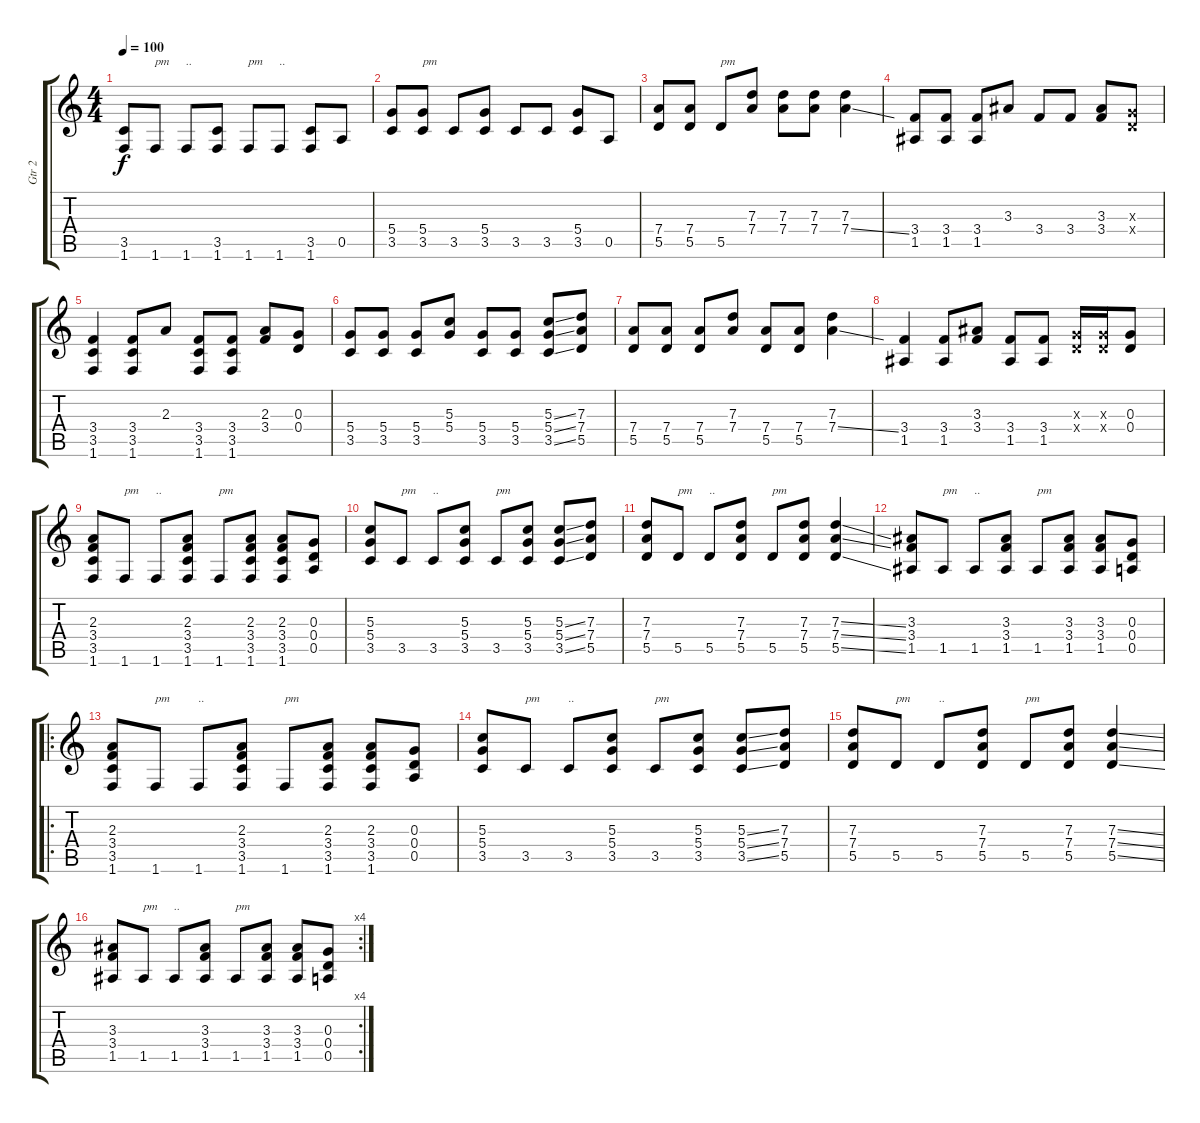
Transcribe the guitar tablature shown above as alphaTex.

\track ("Gtr 2" "Gtr 2") {instrument distortionguitar}
\staff {score tabs}
\tuning (E4 B3 G3 D3 A2 E2) {hide}
\ts (4 4)
\tempo 100
\clef g2
\ks c
(3.5 1.6).8{dy f instrument distortionguitar} 1.6.8{txt "pm"} 1.6.8{txt ".."} (3.5 1.6).8 1.6.8{txt "pm"} 1.6.8{txt ".."} (3.5 1.6).8 0.5.8 |
(5.4 3.5).8 (5.4 3.5).8{txt "pm"} 3.5.8 (5.4 3.5).8 3.5.8 3.5.8 (5.4 3.5).8 0.5.8 |
(7.4 5.5).8 (7.4 5.5).8 5.5.8{txt "pm"} (7.3 7.4).8 (7.3 7.4).8 (7.3 7.4).8 (7.3 7.4{ss}).4 |
(3.4 1.5).8 (3.4 1.5).8 (3.4 1.5).8 3.3.8 3.4.8 3.4.8 (3.3 3.4).8 (0.3{x} 0.4{x}).8 |
(3.4 3.5 1.6).4 (3.4 3.5 1.6).8 2.3.8 (3.4 3.5 1.6).8 (3.4 3.5 1.6).8 (2.3 3.4).8 (0.3 0.4).8 |
(5.4 3.5).8 (5.4 3.5).8 (5.4 3.5).8 (5.3 5.4).8 (5.4 3.5).8 (5.4 3.5).8 (5.3{ss} 5.4{ss} 3.5{ss}).8 (7.3 7.4 5.5).8 |
(7.4 5.5).8 (7.4 5.5).8 (7.4 5.5).8 (7.3 7.4).8 (7.4 5.5).8 (7.4 5.5).8 (7.3 7.4{ss}).4 |
(3.4 1.5).4 (3.4 1.5).8 (3.3 3.4).8 (3.4 1.5).8 (3.4 1.5).8 (0.3{x} 0.4{x}).16 (0.3{x} 0.4{x}).16 (0.3 0.4).8 |
(2.3 3.4 3.5 1.6).8 1.6.8{txt "pm"} 1.6.8{txt ".."} (2.3 3.4 3.5 1.6).8 1.6.8{txt "pm"} (2.3 3.4 3.5 1.6).8 (2.3 3.4 3.5 1.6).8 (0.3 0.4 0.5).8 |
(5.3 5.4 3.5).8 3.5.8{txt "pm"} 3.5.8{txt ".."} (5.3 5.4 3.5).8 3.5.8{txt "pm"} (5.3 5.4 3.5).8 (5.3{ss} 5.4{ss} 3.5{ss}).8 (7.3 7.4 5.5).8 |
(7.3 7.4 5.5).8 5.5.8{txt "pm"} 5.5.8{txt ".."} (7.3 7.4 5.5).8 5.5.8{txt "pm"} (7.3 7.4 5.5).8 (7.3{ss} 7.4{ss} 5.5{ss}).4 |
(3.3 3.4 1.5).8 1.5.8{txt "pm"} 1.5.8{txt ".."} (3.3 3.4 1.5).8 1.5.8{txt "pm"} (3.3 3.4 1.5).8 (3.3 3.4 1.5).8 (0.3 0.4 0.5).8 |
\ro
(2.3 3.4 3.5 1.6).8 1.6.8{txt "pm"} 1.6.8{txt ".."} (2.3 3.4 3.5 1.6).8 1.6.8{txt "pm"} (2.3 3.4 3.5 1.6).8 (2.3 3.4 3.5 1.6).8 (0.3 0.4 0.5).8 |
(5.3 5.4 3.5).8 3.5.8{txt "pm"} 3.5.8{txt ".."} (5.3 5.4 3.5).8 3.5.8{txt "pm"} (5.3 5.4 3.5).8 (5.3{ss} 5.4{ss} 3.5{ss}).8 (7.3 7.4 5.5).8 |
(7.3 7.4 5.5).8 5.5.8{txt "pm"} 5.5.8{txt ".."} (7.3 7.4 5.5).8 5.5.8{txt "pm"} (7.3 7.4 5.5).8 (7.3{ss} 7.4{ss} 5.5{ss}).4 |
\rc 4
(3.3 3.4 1.5).8 1.5.8{txt "pm"} 1.5.8{txt ".."} (3.3 3.4 1.5).8 1.5.8{txt "pm"} (3.3 3.4 1.5).8 (3.3 3.4 1.5).8 (0.3 0.4 0.5).8
